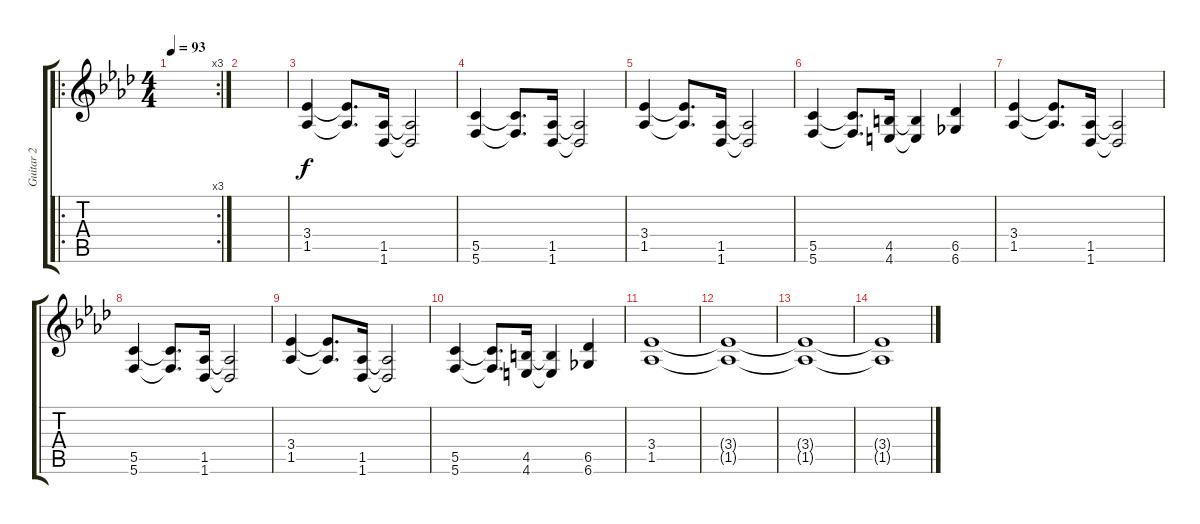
\track ("Guitar 2" "Guitar 2") {instrument distortionguitar}
\staff {score tabs}
\tuning (E4 C4 G3 C3 G2 C2) {hide}
\ro
\rc 3
\ts (4 4)
\tempo 93
\clef g2
\ks ab
|
|
(3.4 1.5).4 (3.4{t} 1.5{t}).8{d} (1.5 1.6).16 (1.5{t} 1.6{t}).2 |
(5.5 5.6).4 (5.5{t} 5.6{t}).8{d} (1.5 1.6).16 (1.5{t} 1.6{t}).2 |
(3.4 1.5).4 (3.4{t} 1.5{t}).8{d} (1.5 1.6).16 (1.5{t} 1.6{t}).2 |
(5.5 5.6).4 (5.5{t} 5.6{t}).8{d} (4.5 4.6).16 (4.5{t} 4.6{t}).4 (6.5 6.6).4 |
(3.4 1.5).4 (3.4{t} 1.5{t}).8{d} (1.5 1.6).16 (1.5{t} 1.6{t}).2 |
(5.5 5.6).4 (5.5{t} 5.6{t}).8{d} (1.5 1.6).16 (1.5{t} 1.6{t}).2 |
(3.4 1.5).4 (3.4{t} 1.5{t}).8{d} (1.5 1.6).16 (1.5{t} 1.6{t}).2 |
(5.5 5.6).4 (5.5{t} 5.6{t}).8{d} (4.5 4.6).16 (4.5{t} 4.6{t}).4 (6.5 6.6).4 |
(3.4 1.5).1 |
(3.4{t} 1.5{t}).1 |
(3.4{t} 1.5{t}).1 |
(3.4{t} 1.5{t}).1
